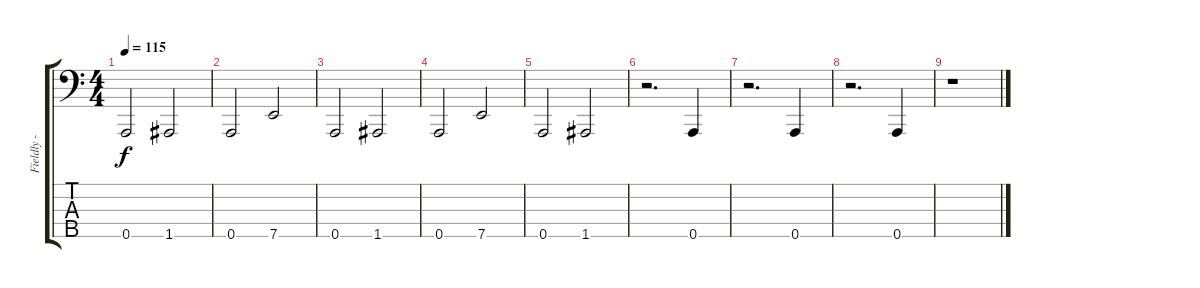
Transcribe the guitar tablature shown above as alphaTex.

\track ("Fieldly - Bass" "Fieldly - ") {instrument slapbass1}
\staff {score tabs}
\tuning (F2 C2 G1 D1 A0) {hide}
\ts (4 4)
\tempo 115
\clef f4
\ks c
0.5.2{dy f} 1.5.2 |
0.5.2 7.5.2 |
0.5.2 1.5.2 |
0.5.2 7.5.2 |
0.5.2 1.5.2 |
r.2{d} 0.5.4 |
r.2{d} 0.5.4 |
r.2{d} 0.5.4 |
r.1
